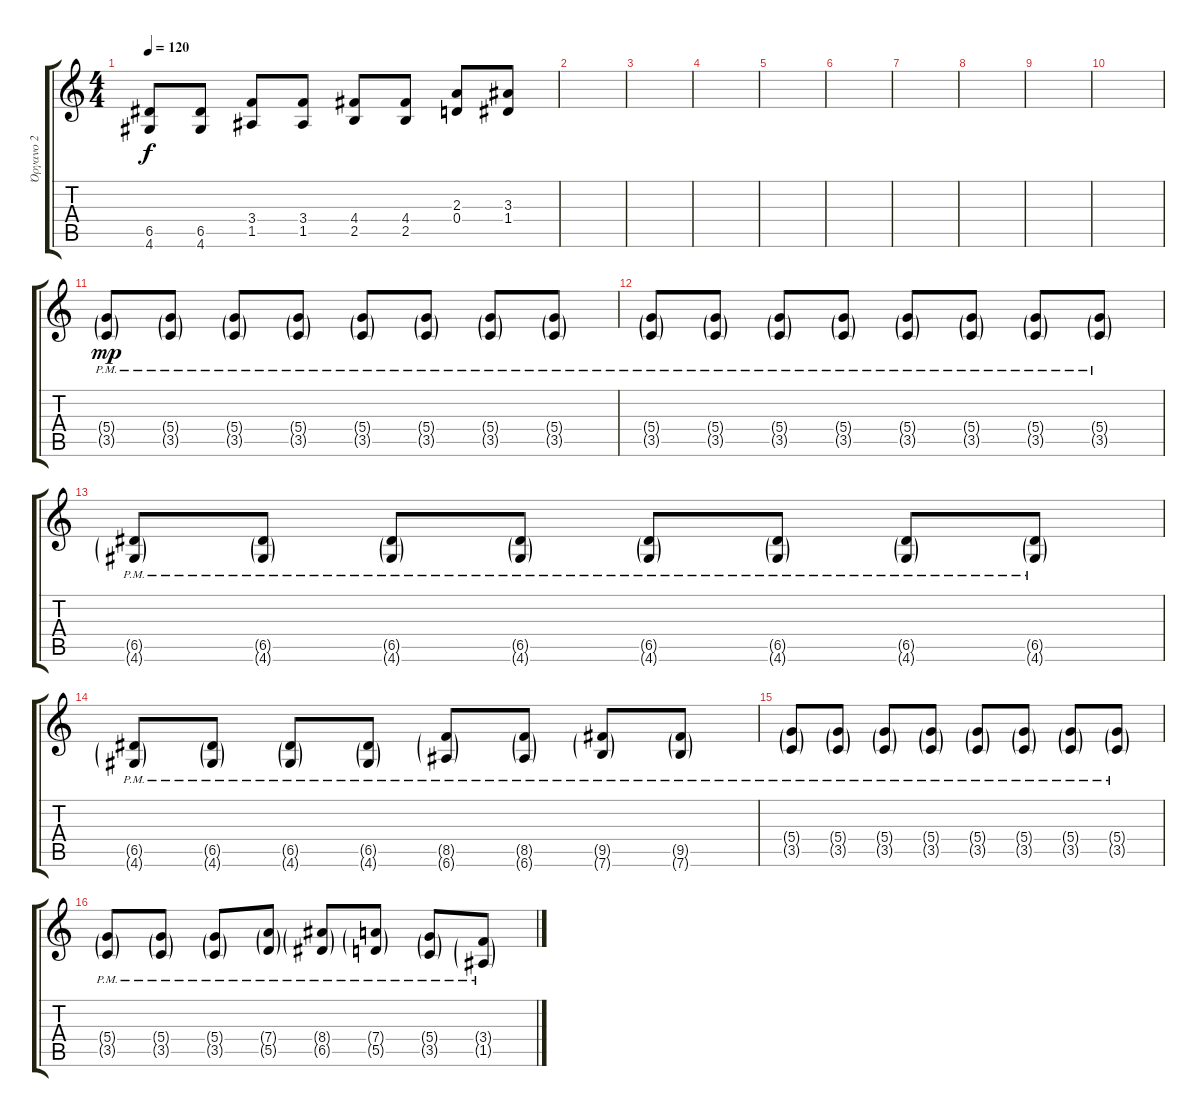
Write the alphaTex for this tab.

\track ("Όργανο 2" "Όργανο 2") {instrument distortionguitar}
\staff {score tabs}
\tuning (E4 B3 G3 D3 A2 E2) {hide}
\ts (4 4)
\tempo 120
\clef g2
\ks c
(6.5 4.6).8{dy f} (6.5 4.6).8 (3.4 1.5).8 (3.4 1.5).8 (4.4 2.5).8 (4.4 2.5).8 (2.3 0.4).8 (3.3 1.4).8 |
|
|
|
|
|
|
|
|
|
(5.4{g pm} 3.5{g pm}).8{dy mp} (5.4{g pm} 3.5{g pm}).8 (5.4{g pm} 3.5{g pm}).8 (5.4{g pm} 3.5{g pm}).8 (5.4{g pm} 3.5{g pm}).8 (5.4{g pm} 3.5{g pm}).8 (5.4{g pm} 3.5{g pm}).8 (5.4{g pm} 3.5{g pm}).8 |
(5.4{g pm} 3.5{g pm}).8 (5.4{g pm} 3.5{g pm}).8 (5.4{g pm} 3.5{g pm}).8 (5.4{g pm} 3.5{g pm}).8 (5.4{g pm} 3.5{g pm}).8 (5.4{g pm} 3.5{g pm}).8 (5.4{g pm} 3.5{g pm}).8 (5.4{g pm} 3.5{g pm}).8 |
(6.5{g pm} 4.6{g pm}).8 (6.5{g pm} 4.6{g pm}).8 (6.5{g pm} 4.6{g pm}).8 (6.5{g pm} 4.6{g pm}).8 (6.5{g pm} 4.6{g pm}).8 (6.5{g pm} 4.6{g pm}).8 (6.5{g pm} 4.6{g pm}).8 (6.5{g pm} 4.6{g pm}).8 |
(6.5{g pm} 4.6{g pm}).8 (6.5{g pm} 4.6{g pm}).8 (6.5{g pm} 4.6{g pm}).8 (6.5{g pm} 4.6{g pm}).8 (8.5{g pm} 6.6{g pm}).8 (8.5{g pm} 6.6{g pm}).8 (9.5{g pm} 7.6{g pm}).8 (9.5{g pm} 7.6{g pm}).8 |
(5.4{g pm} 3.5{g pm}).8 (5.4{g pm} 3.5{g pm}).8 (5.4{g pm} 3.5{g pm}).8 (5.4{g pm} 3.5{g pm}).8 (5.4{g pm} 3.5{g pm}).8 (5.4{g pm} 3.5{g pm}).8 (5.4{g pm} 3.5{g pm}).8 (5.4{g pm} 3.5{g pm}).8 |
(5.4{g pm} 3.5{g pm}).8 (5.4{g pm} 3.5{g pm}).8 (5.4{g pm} 3.5{g pm}).8 (7.4{g pm} 5.5{g pm}).8 (8.4{g pm} 6.5{g pm}).8 (7.4{g pm} 5.5{g pm}).8 (5.4{g pm} 3.5{g pm}).8 (3.4{g pm} 1.5{g pm}).8
